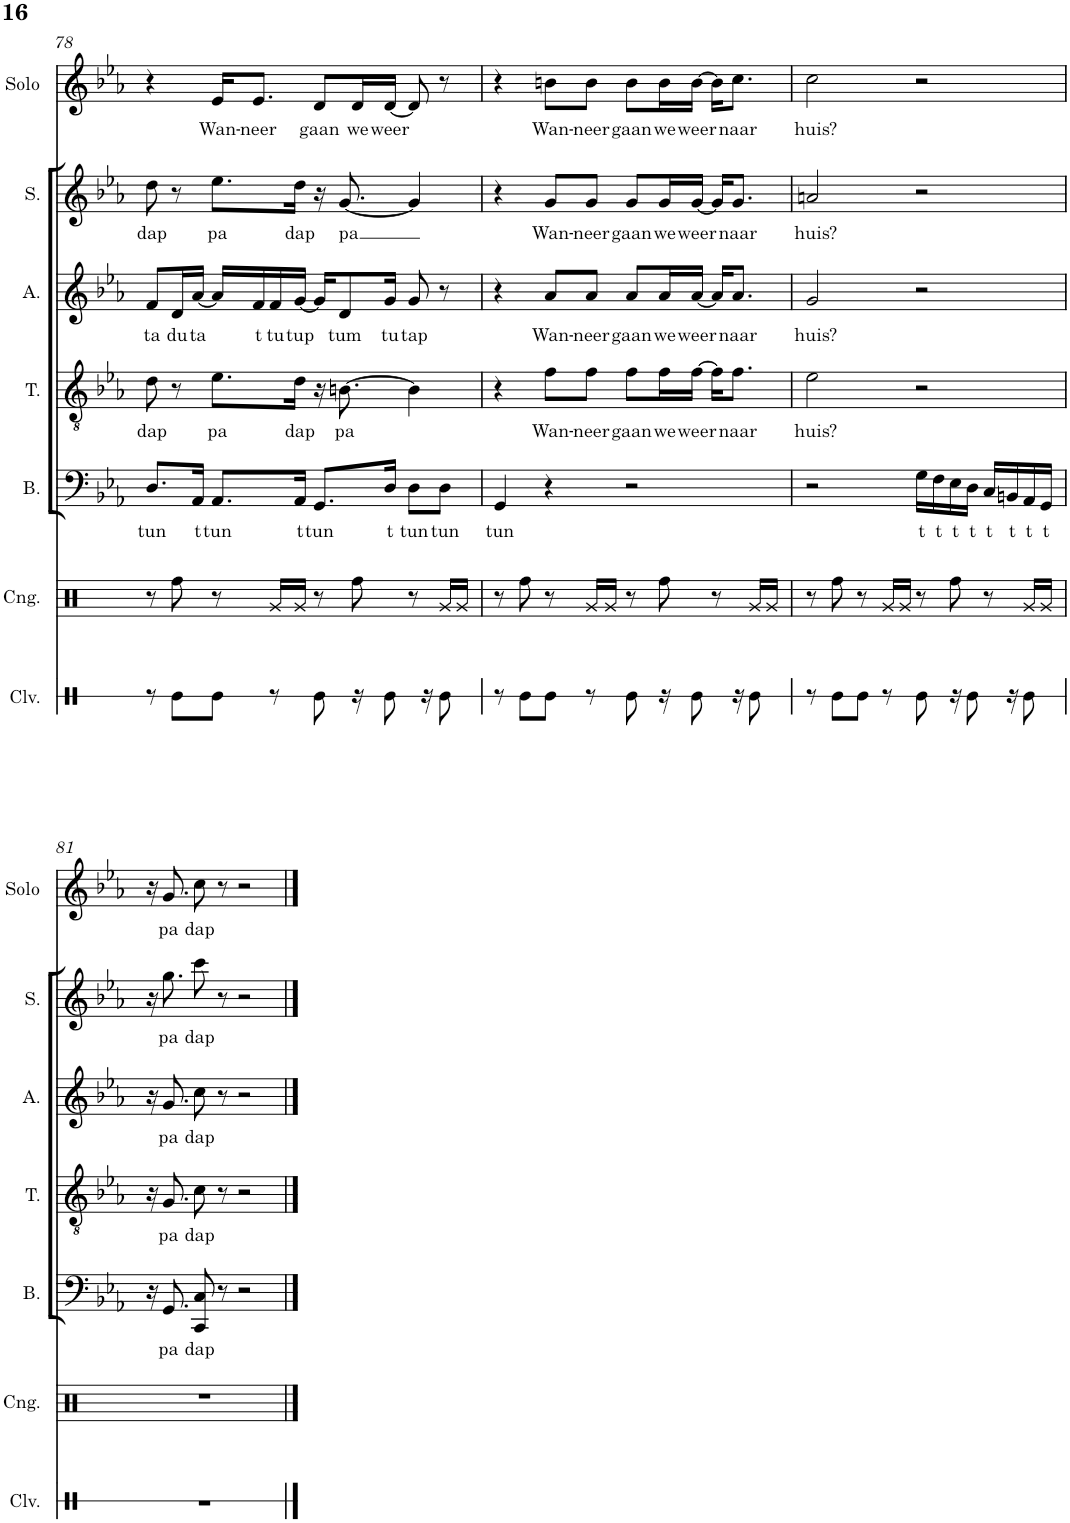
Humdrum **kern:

**kern	**kern	**kern	**text	**kern	**text	**kern	**text	**kern	**text	**kern	**text
*part7	*part6	*part5	*part5	*part4	*part4	*part3	*part3	*part2	*part2	*part1	*part1
*staff7	*staff6	*staff5	*staff5	*staff4	*staff4	*staff3	*staff3	*staff2	*staff2	*staff1	*staff1
*I"Claves	*I"Conga	*I"Bas	*	*I"Tenor	*	*I"Alt	*	*I"Sopraan	*	*I"Solo	*
*I'Clv.	*I'Cng.	*I'B.	*	*I'T.	*	*I'A.	*	*I'S.	*	*I'Solo	*
!!LO:PB:g=z
*clefX	*clefX	*clefF4	*	*clefGv2	*	*clefG2	*	*clefG2	*	*clefG2	*
*k[]	*k[]	*k[b-e-a-]	*	*k[b-e-a-]	*	*k[b-e-a-]	*	*k[b-e-a-]	*	*k[b-e-a-]	*
*M4/4	*M4/4	*M4/4	*	*M4/4	*	*M4/4	*	*M4/4	*	*M4/4	*
=78	=78	=78	=78	=78	=78	=78	=78	=78	=78	=78	=78
!	!	!	!LO:LY:b	!	!LO:LY:b	!	!LO:LY:b	!	!LO:LY:b	!	!
8r	8r	8.D/L	tun	8d\	dap	8f/L	ta	8dd\	dap	4r	.
!	!	!	!	!	!	!	!LO:LY:b	!	!	!	!
8Re\L	8Rff\	.	.	8r	.	16d/L	du	8r	.	.	.
!	!	!	!LO:LY:b	!	!	!	!LO:LY:b	!	!	!	!
.	.	16AA-/Jk	t	.	.	[16a-/JJ	ta	.	.	.	.
!	!	!	!LO:LY:b	!	!LO:LY:b	!	!	!	!LO:LY:b	!	!LO:LY:b
8Re\J	8r	8.AA-/L	tun	8.e-\L	pa	16a-/LL]	.	8.ee-\L	pa	16e-/KL	Wan-
!	!	!	!	!	!	!	!LO:LY:b	!	!	!	!LO:LY:b
.	.	.	.	.	.	16f/	t	.	.	8.e-/J	-neer
!	!	!	!	!	!	!	!LO:LY:b	!	!	!	!
8r	16Rg/LL	.	.	.	.	16f/	tu	.	.	.	.
!	!	!	!LO:LY:b	!	!LO:LY:b	!	!LO:LY:b	!	!LO:LY:b	!	!
.	16Rg/JJ	16AA-/Jk	t	16d\Jk	dap	[16g/JJ	tup	16dd\Jk	dap	.	.
!	!	!	!LO:LY:b	!	!	!	!	!	!	!	!LO:LY:b
8Re\	8r	8.GG/L	tun	16r	.	16g/KL]	.	16r	.	8d/L	gaan
!	!	!	!	!	!LO:LY:b	!	!LO:LY:b	!	!LO:LY:b	!	!
.	.	.	.	[8.Bn\	pa	8d/	tum	[8.g/	pa	.	.
!	!	!	!	!	!	!	!	!	!	!	!LO:LY:b
16r	8Rff\	.	.	.	.	.	.	.	.	16d/L	we
!	!	!	!LO:LY:b	!	!	!	!LO:LY:b	!	!	!	!LO:LY:b
8Re\	.	16D/Jk	t	.	.	16g/Jk	tu	.	.	[16d/JJ	weer
!	!	!	!LO:LY:b	!	!	!	!LO:LY:b	!	!	!	!
.	8r	8D\L	tun	4B\]	.	8g/	tap	4g/]	.	8d/]	.
16r	.	.	.	.	.	.	.	.	.	.	.
!	!	!	!LO:LY:b	!	!	!	!	!	!	!	!
8Re\	16Rg/LL	8D\J	tun	.	.	8r	.	.	.	8r	.
.	16Rg/JJ	.	.	.	.	.	.	.	.	.	.
=79	=79	=79	=79	=79	=79	=79	=79	=79	=79	=79	=79
!	!	!	!LO:LY:b	!	!	!	!	!	!	!	!
8r	8r	4GG/	tun	4r	.	4r	.	4r	.	4r	.
8Re\L	8Rff\	.	.	.	.	.	.	.	.	.	.
!	!	!	!	!	!LO:LY:b	!	!LO:LY:b	!	!LO:LY:b	!	!LO:LY:b
8Re\J	8r	4r	.	8f\L	Wan-	8a-/L	Wan-	8g/L	Wan-	8bn\L	Wan-
!	!	!	!	!	!LO:LY:b	!	!LO:LY:b	!	!LO:LY:b	!	!LO:LY:b
8r	16Rg/LL	.	.	8f\J	-neer	8a-/J	-neer	8g/J	-neer	8b\J	-neer
.	16Rg/JJ	.	.	.	.	.	.	.	.	.	.
!	!	!	!	!	!LO:LY:b	!	!LO:LY:b	!	!LO:LY:b	!	!LO:LY:b
8Re\	8r	2r	.	8f\L	gaan	8a-/L	gaan	8g/L	gaan	8b\L	gaan
!	!	!	!	!	!LO:LY:b	!	!LO:LY:b	!	!LO:LY:b	!	!LO:LY:b
16r	8Rff\	.	.	16f\L	we	16a-/L	we	16g/L	we	16b\L	we
!	!	!	!	!	!LO:LY:b	!	!LO:LY:b	!	!LO:LY:b	!	!LO:LY:b
8Re\	.	.	.	[16f\JJ	weer	[16a-/JJ	weer	[16g/JJ	weer	[16b\JJ	weer
.	8r	.	.	16f\KL]	.	16a-/KL]	.	16g/KL]	.	16b\KL]	.
!	!	!	!	!	!LO:LY:b	!	!LO:LY:b	!	!LO:LY:b	!	!LO:LY:b
16r	.	.	.	8.f\J	naar	8.a-/J	naar	8.g/J	naar	8.cc\J	naar
8Re\	16Rg/LL	.	.	.	.	.	.	.	.	.	.
.	16Rg/JJ	.	.	.	.	.	.	.	.	.	.
=80	=80	=80	=80	=80	=80	=80	=80	=80	=80	=80	=80
!	!	!	!	!	!LO:LY:b	!	!LO:LY:b	!	!LO:LY:b	!	!LO:LY:b
8r	8r	2r	.	2e-\	huis?	2g/	huis?	2an/	huis?	2cc\	huis?
8Re\L	8Rff\	.	.	.	.	.	.	.	.	.	.
8Re\J	8r	.	.	.	.	.	.	.	.	.	.
8r	16Rg/LL	.	.	.	.	.	.	.	.	.	.
.	16Rg/JJ	.	.	.	.	.	.	.	.	.	.
!	!	!	!LO:LY:b	!	!	!	!	!	!	!	!
8Re\	8r	16G\LL	t	2r	.	2r	.	2r	.	2r	.
!	!	!	!LO:LY:b	!	!	!	!	!	!	!	!
.	.	16F\	t	.	.	.	.	.	.	.	.
!	!	!	!LO:LY:b	!	!	!	!	!	!	!	!
16r	8Rff\	16E-\	t	.	.	.	.	.	.	.	.
!	!	!	!LO:LY:b	!	!	!	!	!	!	!	!
8Re\	.	16D\JJ	t	.	.	.	.	.	.	.	.
!	!	!	!LO:LY:b	!	!	!	!	!	!	!	!
.	8r	16C/LL	t	.	.	.	.	.	.	.	.
!	!	!	!LO:LY:b	!	!	!	!	!	!	!	!
16r	.	16BBn/	t	.	.	.	.	.	.	.	.
!	!	!	!LO:LY:b	!	!	!	!	!	!	!	!
8Re\	16Rg/LL	16AA-/	t	.	.	.	.	.	.	.	.
!	!	!	!LO:LY:b	!	!	!	!	!	!	!	!
.	16Rg/JJ	16GG/JJ	t	.	.	.	.	.	.	.	.
!!LO:LB:g=z
=81	=81	=81	=81	=81	=81	=81	=81	=81	=81	=81	=81
1r	1r	16r	.	16r	.	16r	.	16r	.	16r	.
!	!	!	!LO:LY:b	!	!LO:LY:b	!	!LO:LY:b	!	!LO:LY:b	!	!LO:LY:b
.	.	8.GG/	pa	8.G/	pa	8.g/	pa	8.gg\	pa	8.g/	pa
!	!	!	!LO:LY:b	!	!LO:LY:b	!	!LO:LY:b	!	!LO:LY:b	!	!LO:LY:b
.	.	8CC/ 8C/	dap	8c\	dap	8cc\	dap	8ccc\	dap	8cc\	dap
.	.	8r	.	8r	.	8r	.	8r	.	8r	.
.	.	2r	.	2r	.	2r	.	2r	.	2r	.
==	==	==	==	==	==	==	==	==	==	==	==
*-	*-	*-	*-	*-	*-	*-	*-	*-	*-	*-	*-
